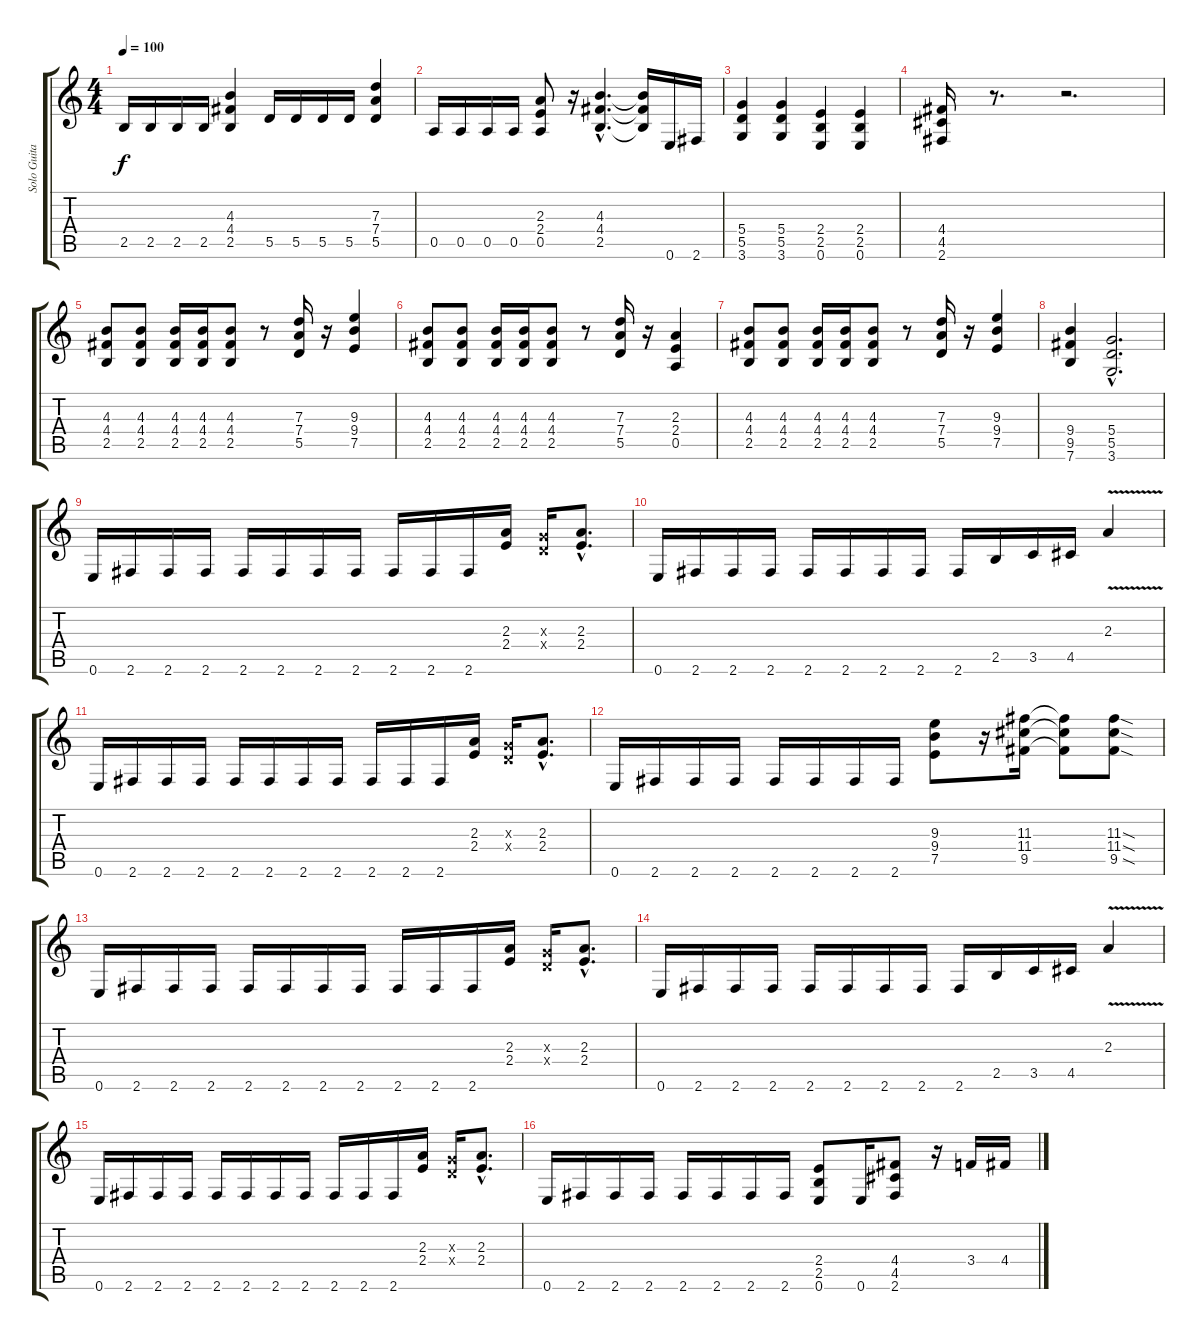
\track ("Solo Guitar" "Solo Guita") {instrument overdrivenguitar}
\staff {score tabs}
\tuning (E4 B3 G3 D3 A2 E2) {hide}
\ts (4 4)
\tempo 100
\clef g2
\ks c
2.5.16{dy f} 2.5.16 2.5.16 2.5.16 (4.3 4.4 2.5).4 5.5.16 5.5.16 5.5.16 5.5.16 (7.3 7.4 5.5).4 |
0.5.16 0.5.16 0.5.16 0.5.16 (2.3 2.4 0.5).8 r.16 (4.3{hac} 4.4{hac} 2.5{hac}).4{d} (4.3{t} 4.4{t} 2.5{t}).16 0.6.16 2.6.16 |
(5.4 5.5 3.6).4 (5.4 5.5 3.6).4 (2.4 2.5 0.6).4 (2.4 2.5 0.6).4 |
(4.4 4.5 2.6).16 r.8{d} r.2{d} |
(4.3 4.4 2.5).8 (4.3 4.4 2.5).8 (4.3 4.4 2.5).16 (4.3 4.4 2.5).16 (4.3 4.4 2.5).8 r.8 (7.3 7.4 5.5).16 r.16 (9.3 9.4 7.5).4 |
(4.3 4.4 2.5).8 (4.3 4.4 2.5).8 (4.3 4.4 2.5).16 (4.3 4.4 2.5).16 (4.3 4.4 2.5).8 r.8 (7.3 7.4 5.5).16 r.16 (2.3 2.4 0.5).4 |
(4.3 4.4 2.5).8 (4.3 4.4 2.5).8 (4.3 4.4 2.5).16 (4.3 4.4 2.5).16 (4.3 4.4 2.5).8 r.8 (7.3 7.4 5.5).16 r.16 (9.3 9.4 7.5).4 |
(9.4 9.5 7.6).4 (5.4{hac} 5.5{hac} 3.6{hac}).2{d} |
0.6.16 2.6.16 2.6.16 2.6.16 2.6.16 2.6.16 2.6.16 2.6.16 2.6.16 2.6.16 2.6.16 (2.3 2.4).16 (0.3{x} 0.4{x}).16 (2.3{hac} 2.4{hac}).8{d} |
0.6.16 2.6.16 2.6.16 2.6.16 2.6.16 2.6.16 2.6.16 2.6.16 2.6.16 2.5.16 3.5.16 4.5.16 2.3{v}.4 |
0.6.16 2.6.16 2.6.16 2.6.16 2.6.16 2.6.16 2.6.16 2.6.16 2.6.16 2.6.16 2.6.16 (2.3 2.4).16 (0.3{x} 0.4{x}).16 (2.3{hac} 2.4{hac}).8{d} |
0.6.16 2.6.16 2.6.16 2.6.16 2.6.16 2.6.16 2.6.16 2.6.16 (9.3 9.4 7.5).8 r.16 (11.3 11.4 9.5).16 (11.3{t} 11.4{t} 9.5{t}).8 (11.3{sod} 11.4{sod} 9.5{sod}).8 |
0.6.16 2.6.16 2.6.16 2.6.16 2.6.16 2.6.16 2.6.16 2.6.16 2.6.16 2.6.16 2.6.16 (2.3 2.4).16 (0.3{x} 0.4{x}).16 (2.3{hac} 2.4{hac}).8{d} |
0.6.16 2.6.16 2.6.16 2.6.16 2.6.16 2.6.16 2.6.16 2.6.16 2.6.16 2.5.16 3.5.16 4.5.16 2.3{v}.4 |
0.6.16 2.6.16 2.6.16 2.6.16 2.6.16 2.6.16 2.6.16 2.6.16 2.6.16 2.6.16 2.6.16 (2.3 2.4).16 (0.3{x} 0.4{x}).16 (2.3{hac} 2.4{hac}).8{d} |
0.6.16 2.6.16 2.6.16 2.6.16 2.6.16 2.6.16 2.6.16 2.6.16 (2.4 2.5 0.6).8 0.6.16 (4.4 4.5 2.6).8 r.16{volume 14 balance 11} 3.4.16 4.4.16
